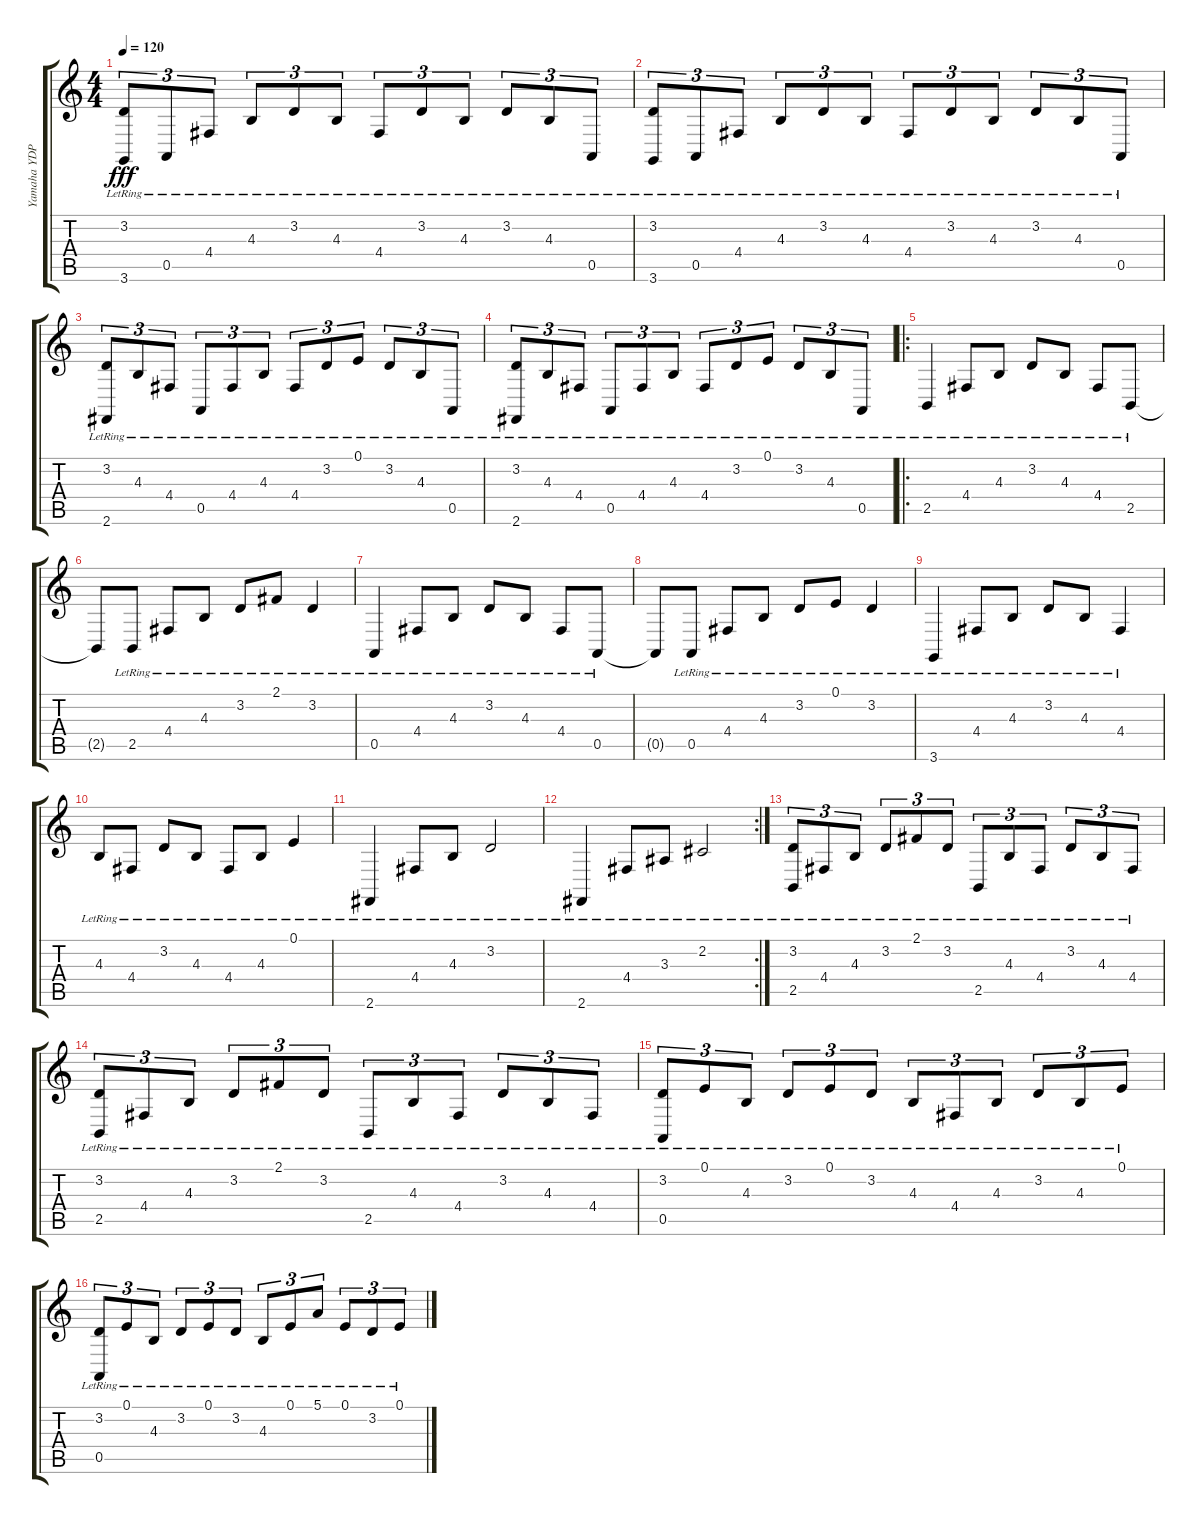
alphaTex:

\track ("Yamaha YDP113 Digital Piano" "Yamaha YDP") {instrument acousticgrandpiano}
\staff {score tabs}
\tuning (E4 B3 G3 D3 A2 E2) {hide}
\ts (4 4)
\tempo 120
\clef g2
\ks c
(3.2{lr} 3.6{lr}).8{tu (3 2) dy fff} 0.5{lr}.8{tu (3 2)} 4.4{lr}.8{tu (3 2)} 4.3{lr}.8{tu (3 2)} 3.2{lr}.8{tu (3 2)} 4.3{lr}.8{tu (3 2)} 4.4{lr}.8{tu (3 2)} 3.2{lr}.8{tu (3 2)} 4.3{lr}.8{tu (3 2)} 3.2{lr}.8{tu (3 2)} 4.3{lr}.8{tu (3 2)} 0.5{lr}.8{tu (3 2)} |
(3.2{lr} 3.6{lr}).8{tu (3 2)} 0.5{lr}.8{tu (3 2)} 4.4{lr}.8{tu (3 2)} 4.3{lr}.8{tu (3 2)} 3.2{lr}.8{tu (3 2)} 4.3{lr}.8{tu (3 2)} 4.4{lr}.8{tu (3 2)} 3.2{lr}.8{tu (3 2)} 4.3{lr}.8{tu (3 2)} 3.2{lr}.8{tu (3 2)} 4.3{lr}.8{tu (3 2)} 0.5{lr}.8{tu (3 2)} |
(3.2{lr} 2.6{lr}).8{tu (3 2)} 4.3{lr}.8{tu (3 2)} 4.4{lr}.8{tu (3 2)} 0.5{lr}.8{tu (3 2)} 4.4{lr}.8{tu (3 2)} 4.3{lr}.8{tu (3 2)} 4.4{lr}.8{tu (3 2)} 3.2{lr}.8{tu (3 2)} 0.1{lr}.8{tu (3 2)} 3.2{lr}.8{tu (3 2)} 4.3{lr}.8{tu (3 2)} 0.5{lr}.8{tu (3 2)} |
(3.2{lr} 2.6{lr}).8{tu (3 2)} 4.3{lr}.8{tu (3 2)} 4.4{lr}.8{tu (3 2)} 0.5{lr}.8{tu (3 2)} 4.4{lr}.8{tu (3 2)} 4.3{lr}.8{tu (3 2)} 4.4{lr}.8{tu (3 2)} 3.2{lr}.8{tu (3 2)} 0.1{lr}.8{tu (3 2)} 3.2{lr}.8{tu (3 2)} 4.3{lr}.8{tu (3 2)} 0.5{lr}.8{tu (3 2)} |
\ro
2.5{lr}.4{volume 16 balance 16} 4.4{lr}.8 4.3{lr}.8 3.2{lr}.8 4.3{lr}.8 4.4{lr}.8 2.5{lr}.8 |
2.5{t}.8 2.5{lr}.8 4.4{lr}.8 4.3{lr}.8 3.2{lr}.8 2.1{lr}.8 3.2{lr}.4 |
0.5{lr}.4 4.4{lr}.8 4.3{lr}.8 3.2{lr}.8 4.3{lr}.8 4.4{lr}.8 0.5{lr}.8 |
0.5{t}.8 0.5{lr}.8 4.4{lr}.8 4.3{lr}.8 3.2{lr}.8 0.1{lr}.8 3.2{lr}.4 |
3.6{lr}.4 4.4{lr}.8 4.3{lr}.8 3.2{lr}.8 4.3{lr}.8 4.4{lr}.4 |
4.3{lr}.8 4.4{lr}.8 3.2{lr}.8 4.3{lr}.8 4.4{lr}.8 4.3{lr}.8 0.1{lr}.4 |
2.6{lr}.4 4.4{lr}.8 4.3{lr}.8 3.2{lr}.2 |
\rc 2
2.6{lr}.4 4.4{lr}.8 3.3{lr}.8 2.2{lr}.2 |
(3.2{lr} 2.5{lr}).8{tu (3 2)} 4.4{lr}.8{tu (3 2)} 4.3{lr}.8{tu (3 2)} 3.2{lr}.8{tu (3 2)} 2.1{lr}.8{tu (3 2)} 3.2{lr}.8{tu (3 2)} 2.5{lr}.8{tu (3 2)} 4.3{lr}.8{tu (3 2)} 4.4{lr}.8{tu (3 2)} 3.2{lr}.8{tu (3 2)} 4.3{lr}.8{tu (3 2)} 4.4{lr}.8{tu (3 2)} |
(3.2{lr} 2.5{lr}).8{tu (3 2)} 4.4{lr}.8{tu (3 2)} 4.3{lr}.8{tu (3 2)} 3.2{lr}.8{tu (3 2)} 2.1{lr}.8{tu (3 2)} 3.2{lr}.8{tu (3 2)} 2.5{lr}.8{tu (3 2)} 4.3{lr}.8{tu (3 2)} 4.4{lr}.8{tu (3 2)} 3.2{lr}.8{tu (3 2)} 4.3{lr}.8{tu (3 2)} 4.4{lr}.8{tu (3 2)} |
(3.2{lr} 0.5{lr}).8{tu (3 2)} 0.1{lr}.8{tu (3 2)} 4.3{lr}.8{tu (3 2)} 3.2{lr}.8{tu (3 2)} 0.1{lr}.8{tu (3 2)} 3.2{lr}.8{tu (3 2)} 4.3{lr}.8{tu (3 2)} 4.4{lr}.8{tu (3 2)} 4.3{lr}.8{tu (3 2)} 3.2{lr}.8{tu (3 2)} 4.3{lr}.8{tu (3 2)} 0.1{lr}.8{tu (3 2)} |
(3.2{lr} 0.5{lr}).8{tu (3 2)} 0.1{lr}.8{tu (3 2)} 4.3{lr}.8{tu (3 2)} 3.2{lr}.8{tu (3 2)} 0.1{lr}.8{tu (3 2)} 3.2{lr}.8{tu (3 2)} 4.3{lr}.8{tu (3 2)} 0.1{lr}.8{tu (3 2)} 5.1{lr}.8{tu (3 2)} 0.1{lr}.8{tu (3 2)} 3.2{lr}.8{tu (3 2)} 0.1{lr}.8{tu (3 2)}
